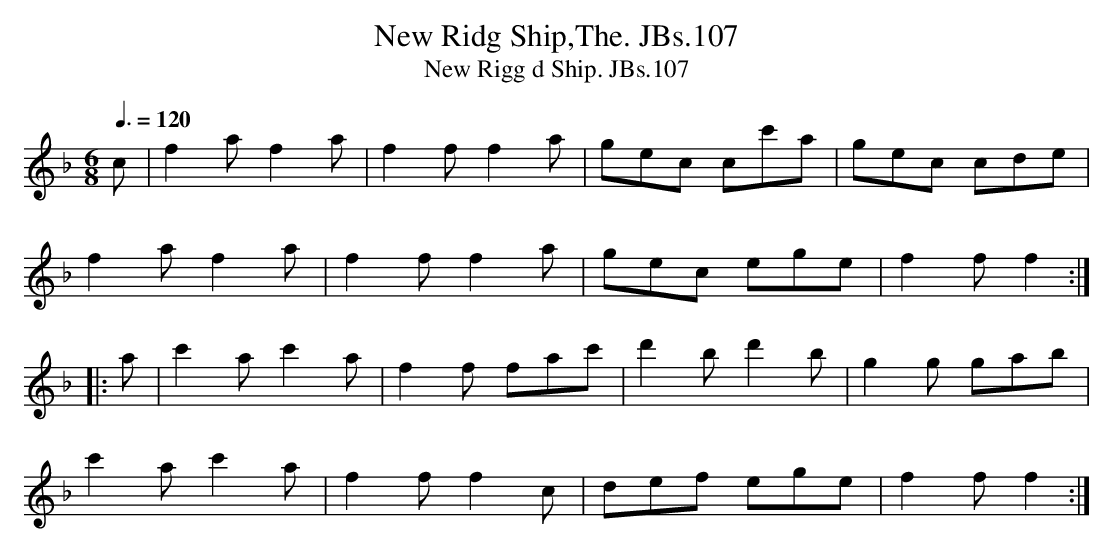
X:1
T:New Ridg Ship,The. JBs.107
T:New Riggd Ship. JBs.107
L:1/8
M:6/8
Q:3/8=120
K:F
c|f2af2a|f2ff2a|gec cc'a|gec cde|!
f2af2a|f2ff2a|gec ege|f2ff2:|!
|:a|c'2ac'2a|f2f fac'|d'2bd'2b|g2g gab|!
c'2ac'2a|f2ff2c|def ege|f2ff2:|
